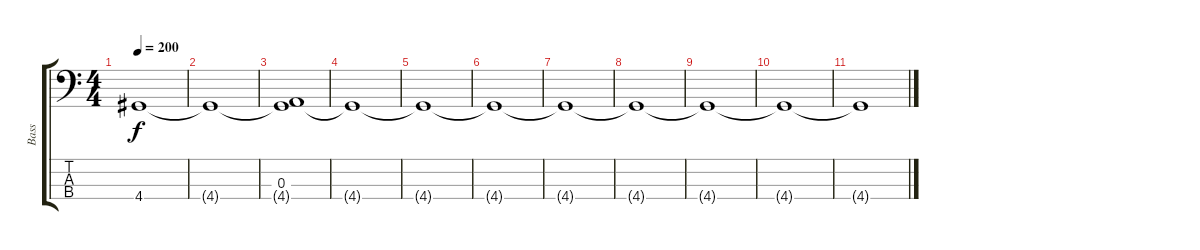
\track ("Bass" "Bass") {instrument electricbassfinger}
\staff {score tabs}
\tuning (G2 D2 A1 E1) {hide}
\ts (4 4)
\tempo 200
\clef f4
\ks c
4.4.1{dy f} |
4.4{t}.1 |
(0.3 4.4{t}).1 |
4.4{t}.1 |
4.4{t}.1 |
4.4{t}.1 |
4.4{t}.1 |
4.4{t}.1 |
4.4{t}.1 |
4.4{t}.1 |
4.4{t}.1
